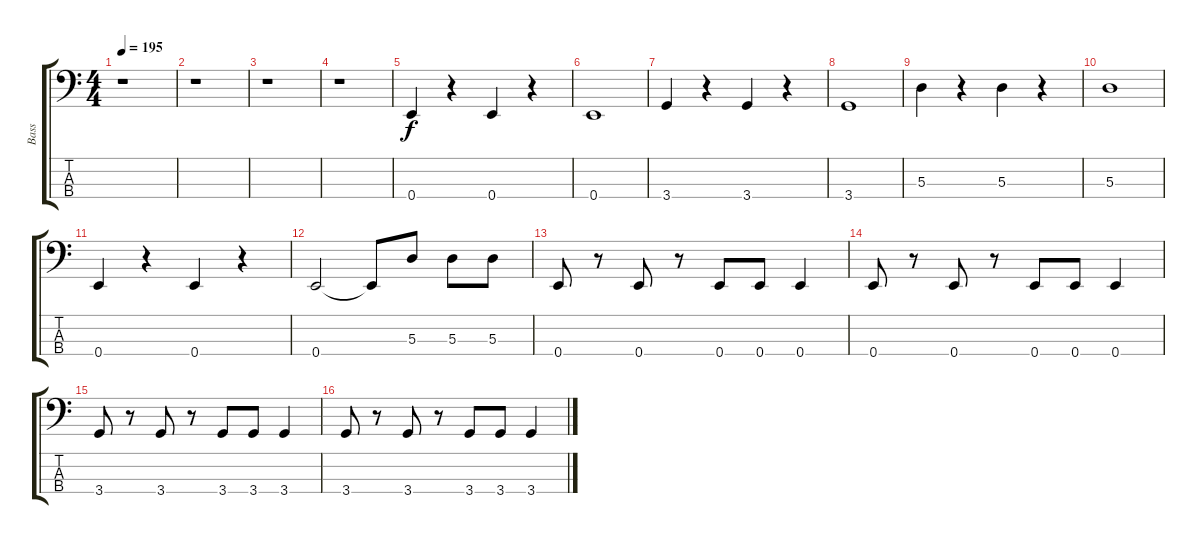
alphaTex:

\track ("Bass" "Bass") {instrument electricbassfinger}
\staff {score tabs}
\tuning (G2 D2 A1 E1) {hide}
\ts (4 4)
\tempo 195
\clef f4
\ks c
r.1{dy f instrument electricbassfinger} |
r.1 |
r.1 |
r.1 |
0.4.4 r.4 0.4.4 r.4 |
0.4.1 |
3.4.4 r.4 3.4.4 r.4 |
3.4.1 |
5.3.4 r.4 5.3.4 r.4 |
5.3.1 |
0.4.4 r.4 0.4.4 r.4 |
0.4.2 0.4{t}.8 5.3.8 5.3.8 5.3.8 |
0.4.8 r.8 0.4.8 r.8 0.4.8 0.4.8 0.4.4 |
0.4.8 r.8 0.4.8 r.8 0.4.8 0.4.8 0.4.4 |
3.4.8 r.8 3.4.8 r.8 3.4.8 3.4.8 3.4.4 |
3.4.8 r.8 3.4.8 r.8 3.4.8 3.4.8 3.4.4
